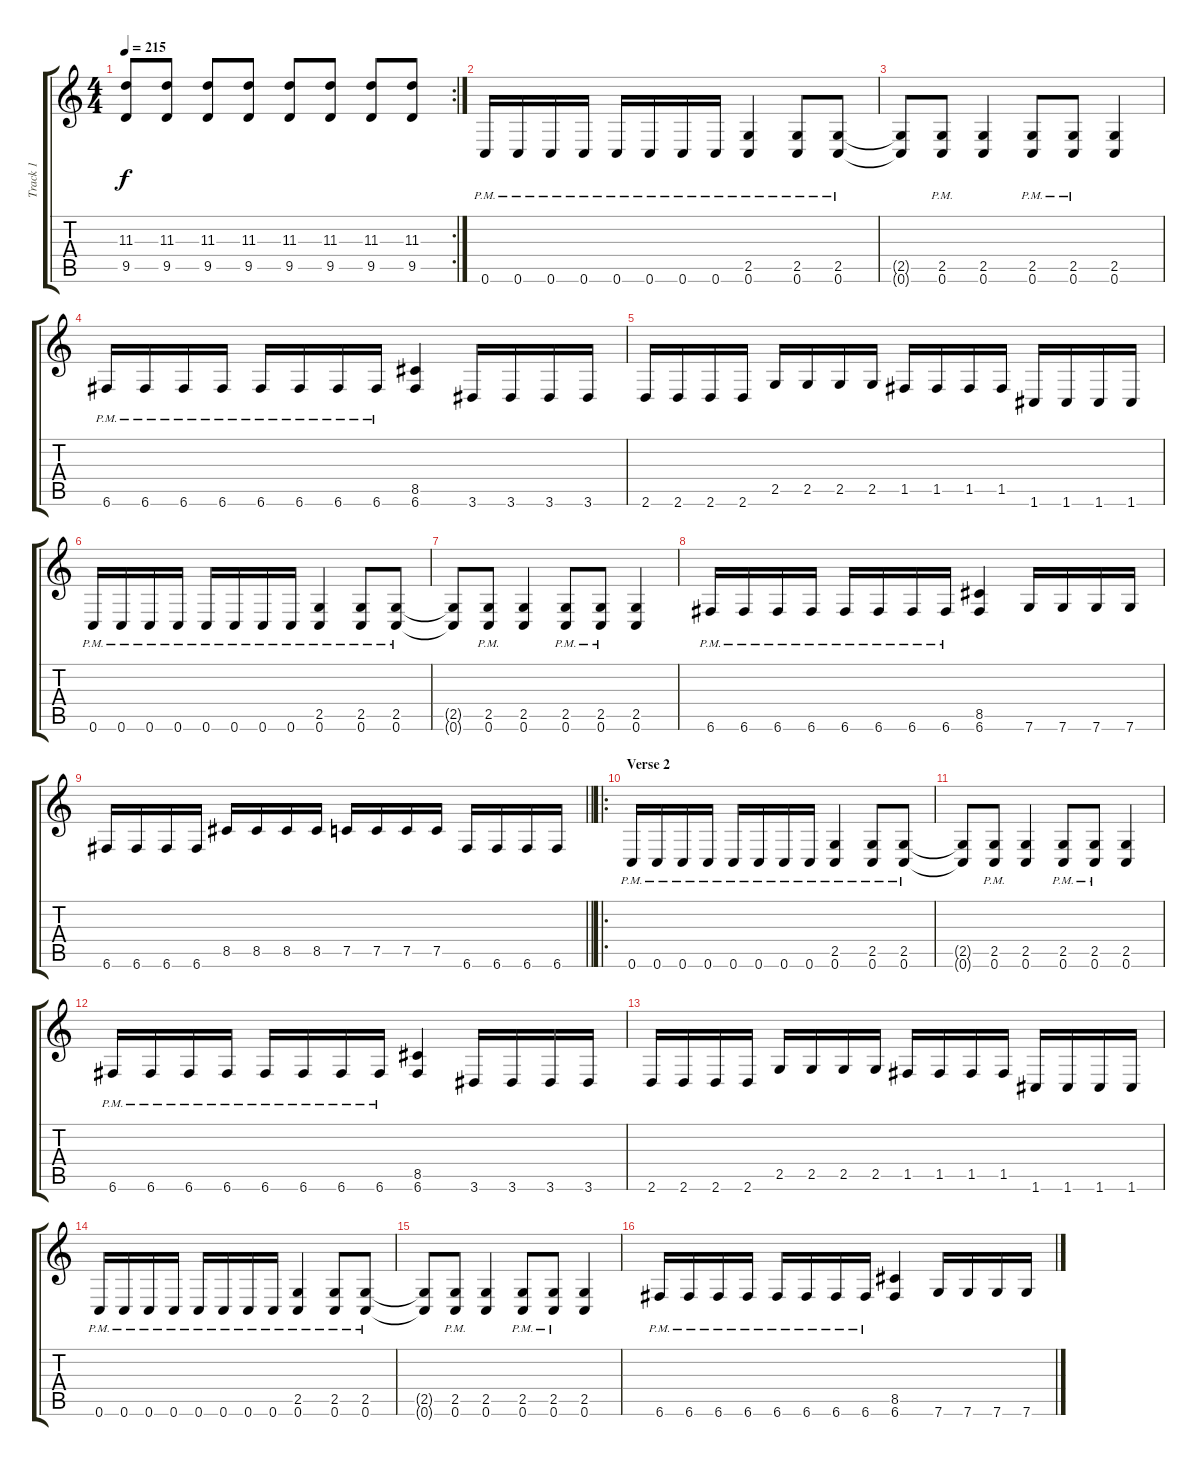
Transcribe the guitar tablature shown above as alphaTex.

\track ("Track 1" "Track 1") {instrument distortionguitar}
\staff {score tabs}
\tuning (C4 G3 Eb3 Bb2 F2 C2) {hide}
\rc 2
\ts (4 4)
\tempo 215
\clef g2
\ks c
(11.3 9.5).8{dy f} (11.3 9.5).8 (11.3 9.5).8 (11.3 9.5).8 (11.3 9.5).8 (11.3 9.5).8 (11.3 9.5).8 (11.3 9.5).8 |
0.6{pm}.16 0.6{pm}.16 0.6{pm}.16 0.6{pm}.16 0.6{pm}.16 0.6{pm}.16 0.6{pm}.16 0.6{pm}.16 (2.5{pm} 0.6{pm}).4 (2.5{pm} 0.6{pm}).8 (2.5{pm} 0.6{pm}).8 |
(2.5{t} 0.6{t}).8 (2.5{pm} 0.6{pm}).8 (2.5 0.6).4 (2.5{pm} 0.6{pm}).8 (2.5{pm} 0.6{pm}).8 (2.5 0.6).4 |
6.6{pm}.16 6.6{pm}.16 6.6{pm}.16 6.6{pm}.16 6.6{pm}.16 6.6{pm}.16 6.6{pm}.16 6.6{pm}.16 (8.5 6.6).4 3.6.16 3.6.16 3.6.16 3.6.16 |
2.6.16 2.6.16 2.6.16 2.6.16 2.5.16 2.5.16 2.5.16 2.5.16 1.5.16 1.5.16 1.5.16 1.5.16 1.6.16 1.6.16 1.6.16 1.6.16 |
0.6{pm}.16 0.6{pm}.16 0.6{pm}.16 0.6{pm}.16 0.6{pm}.16 0.6{pm}.16 0.6{pm}.16 0.6{pm}.16 (2.5{pm} 0.6{pm}).4 (2.5{pm} 0.6{pm}).8 (2.5{pm} 0.6{pm}).8 |
(2.5{t} 0.6{t}).8 (2.5{pm} 0.6{pm}).8 (2.5 0.6).4 (2.5{pm} 0.6{pm}).8 (2.5{pm} 0.6{pm}).8 (2.5 0.6).4 |
6.6{pm}.16 6.6{pm}.16 6.6{pm}.16 6.6{pm}.16 6.6{pm}.16 6.6{pm}.16 6.6{pm}.16 6.6{pm}.16 (8.5 6.6).4 7.6.16 7.6.16 7.6.16 7.6.16 |
\barLineRight lightlight
6.6.16 6.6.16 6.6.16 6.6.16 8.5.16 8.5.16 8.5.16 8.5.16 7.5.16 7.5.16 7.5.16 7.5.16 6.6.16 6.6.16 6.6.16 6.6.16 |
\ro
\section ("" "Verse 2")
0.6{pm}.16 0.6{pm}.16 0.6{pm}.16 0.6{pm}.16 0.6{pm}.16 0.6{pm}.16 0.6{pm}.16 0.6{pm}.16 (2.5{pm} 0.6{pm}).4 (2.5{pm} 0.6{pm}).8 (2.5{pm} 0.6{pm}).8 |
(2.5{t} 0.6{t}).8 (2.5{pm} 0.6{pm}).8 (2.5 0.6).4 (2.5{pm} 0.6{pm}).8 (2.5{pm} 0.6{pm}).8 (2.5 0.6).4 |
6.6{pm}.16 6.6{pm}.16 6.6{pm}.16 6.6{pm}.16 6.6{pm}.16 6.6{pm}.16 6.6{pm}.16 6.6{pm}.16 (8.5 6.6).4 3.6.16 3.6.16 3.6.16 3.6.16 |
2.6.16 2.6.16 2.6.16 2.6.16 2.5.16 2.5.16 2.5.16 2.5.16 1.5.16 1.5.16 1.5.16 1.5.16 1.6.16 1.6.16 1.6.16 1.6.16 |
0.6{pm}.16 0.6{pm}.16 0.6{pm}.16 0.6{pm}.16 0.6{pm}.16 0.6{pm}.16 0.6{pm}.16 0.6{pm}.16 (2.5{pm} 0.6{pm}).4 (2.5{pm} 0.6{pm}).8 (2.5{pm} 0.6{pm}).8 |
(2.5{t} 0.6{t}).8 (2.5{pm} 0.6{pm}).8 (2.5 0.6).4 (2.5{pm} 0.6{pm}).8 (2.5{pm} 0.6{pm}).8 (2.5 0.6).4 |
6.6{pm}.16 6.6{pm}.16 6.6{pm}.16 6.6{pm}.16 6.6{pm}.16 6.6{pm}.16 6.6{pm}.16 6.6{pm}.16 (8.5 6.6).4 7.6.16 7.6.16 7.6.16 7.6.16
